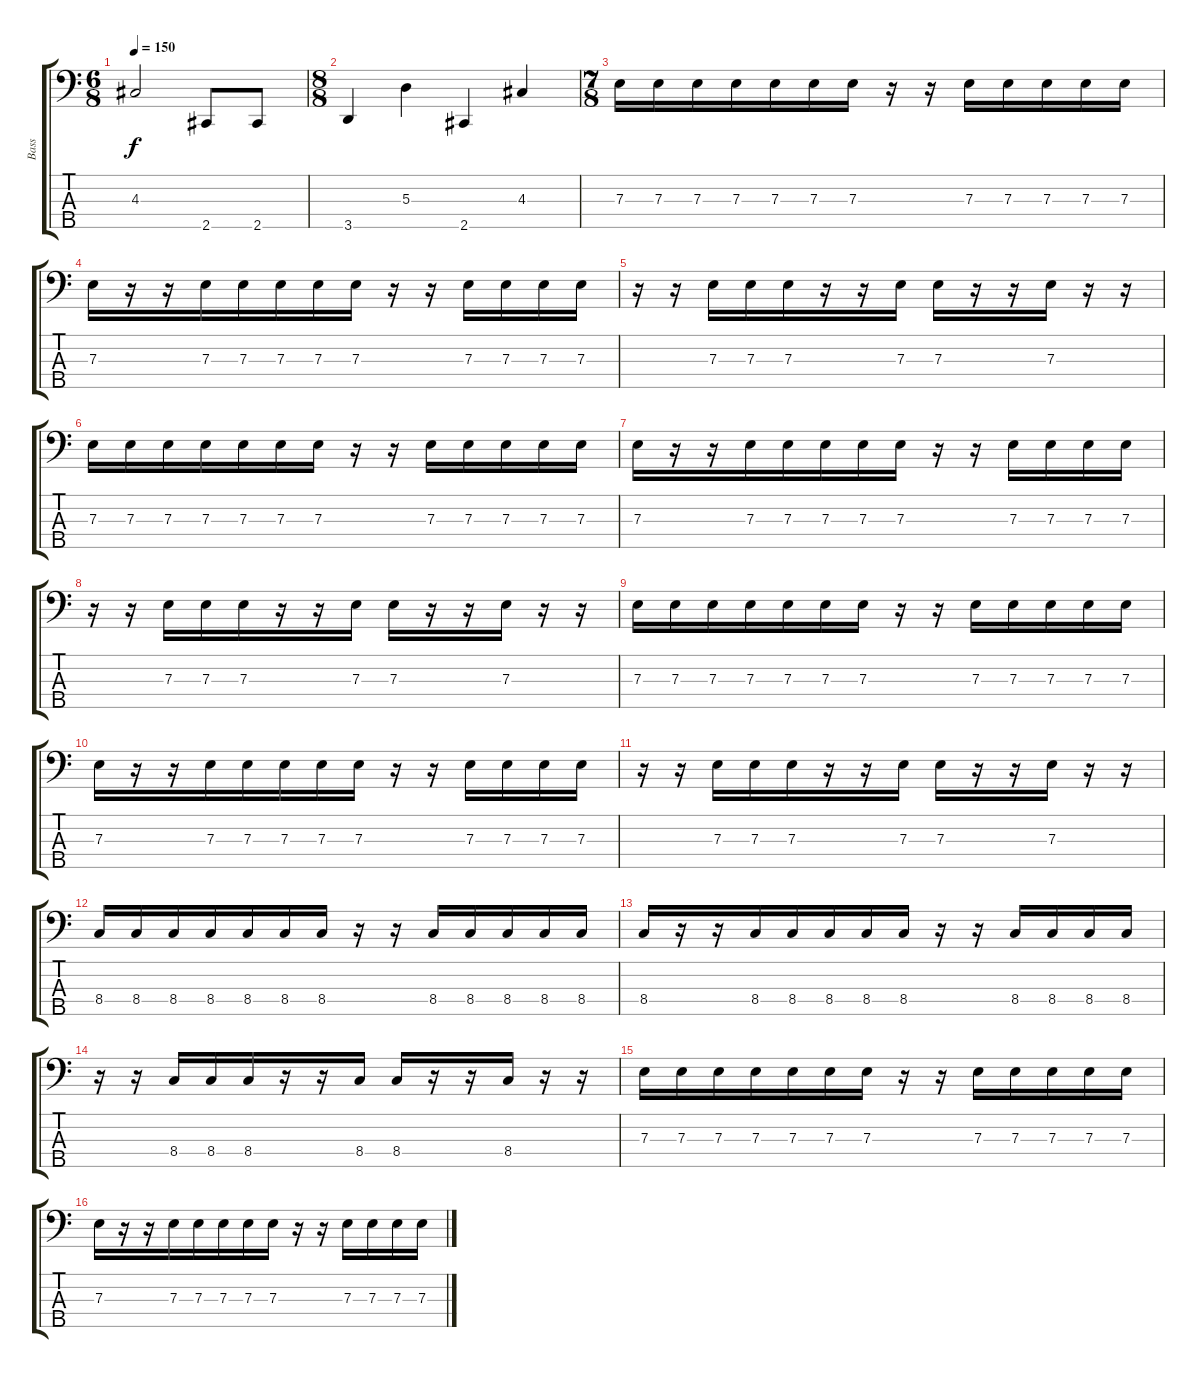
\track ("Bass" "Bass") {instrument electricbassfinger}
\staff {score tabs}
\tuning (G2 D2 A1 E1 B0) {hide}
\ts (6 8)
\tempo 150
\clef f4
\ks c
4.3.2{dy f} 2.5.8 2.5.8 |
\ts (8 8)
3.5.4 5.3.4 2.5.4 4.3.4 |
\ts (7 8)
7.3.16 7.3.16 7.3.16 7.3.16 7.3.16 7.3.16 7.3.16 r.16 r.16 7.3.16 7.3.16 7.3.16 7.3.16 7.3.16 |
7.3.16 r.16 r.16 7.3.16 7.3.16 7.3.16 7.3.16 7.3.16 r.16 r.16 7.3.16 7.3.16 7.3.16 7.3.16 |
r.16 r.16 7.3.16 7.3.16 7.3.16 r.16 r.16 7.3.16 7.3.16 r.16 r.16 7.3.16 r.16 r.16 |
7.3.16 7.3.16 7.3.16 7.3.16 7.3.16 7.3.16 7.3.16 r.16 r.16 7.3.16 7.3.16 7.3.16 7.3.16 7.3.16 |
7.3.16 r.16 r.16 7.3.16 7.3.16 7.3.16 7.3.16 7.3.16 r.16 r.16 7.3.16 7.3.16 7.3.16 7.3.16 |
r.16 r.16 7.3.16 7.3.16 7.3.16 r.16 r.16 7.3.16 7.3.16 r.16 r.16 7.3.16 r.16 r.16 |
7.3.16 7.3.16 7.3.16 7.3.16 7.3.16 7.3.16 7.3.16 r.16 r.16 7.3.16 7.3.16 7.3.16 7.3.16 7.3.16 |
7.3.16 r.16 r.16 7.3.16 7.3.16 7.3.16 7.3.16 7.3.16 r.16 r.16 7.3.16 7.3.16 7.3.16 7.3.16 |
r.16 r.16 7.3.16 7.3.16 7.3.16 r.16 r.16 7.3.16 7.3.16 r.16 r.16 7.3.16 r.16 r.16 |
8.4.16 8.4.16 8.4.16 8.4.16 8.4.16 8.4.16 8.4.16 r.16 r.16 8.4.16 8.4.16 8.4.16 8.4.16 8.4.16 |
8.4.16 r.16 r.16 8.4.16 8.4.16 8.4.16 8.4.16 8.4.16 r.16 r.16 8.4.16 8.4.16 8.4.16 8.4.16 |
r.16 r.16 8.4.16 8.4.16 8.4.16 r.16 r.16 8.4.16 8.4.16 r.16 r.16 8.4.16 r.16 r.16 |
7.3.16 7.3.16 7.3.16 7.3.16 7.3.16 7.3.16 7.3.16 r.16 r.16 7.3.16 7.3.16 7.3.16 7.3.16 7.3.16 |
7.3.16 r.16 r.16 7.3.16 7.3.16 7.3.16 7.3.16 7.3.16 r.16 r.16 7.3.16 7.3.16 7.3.16 7.3.16
